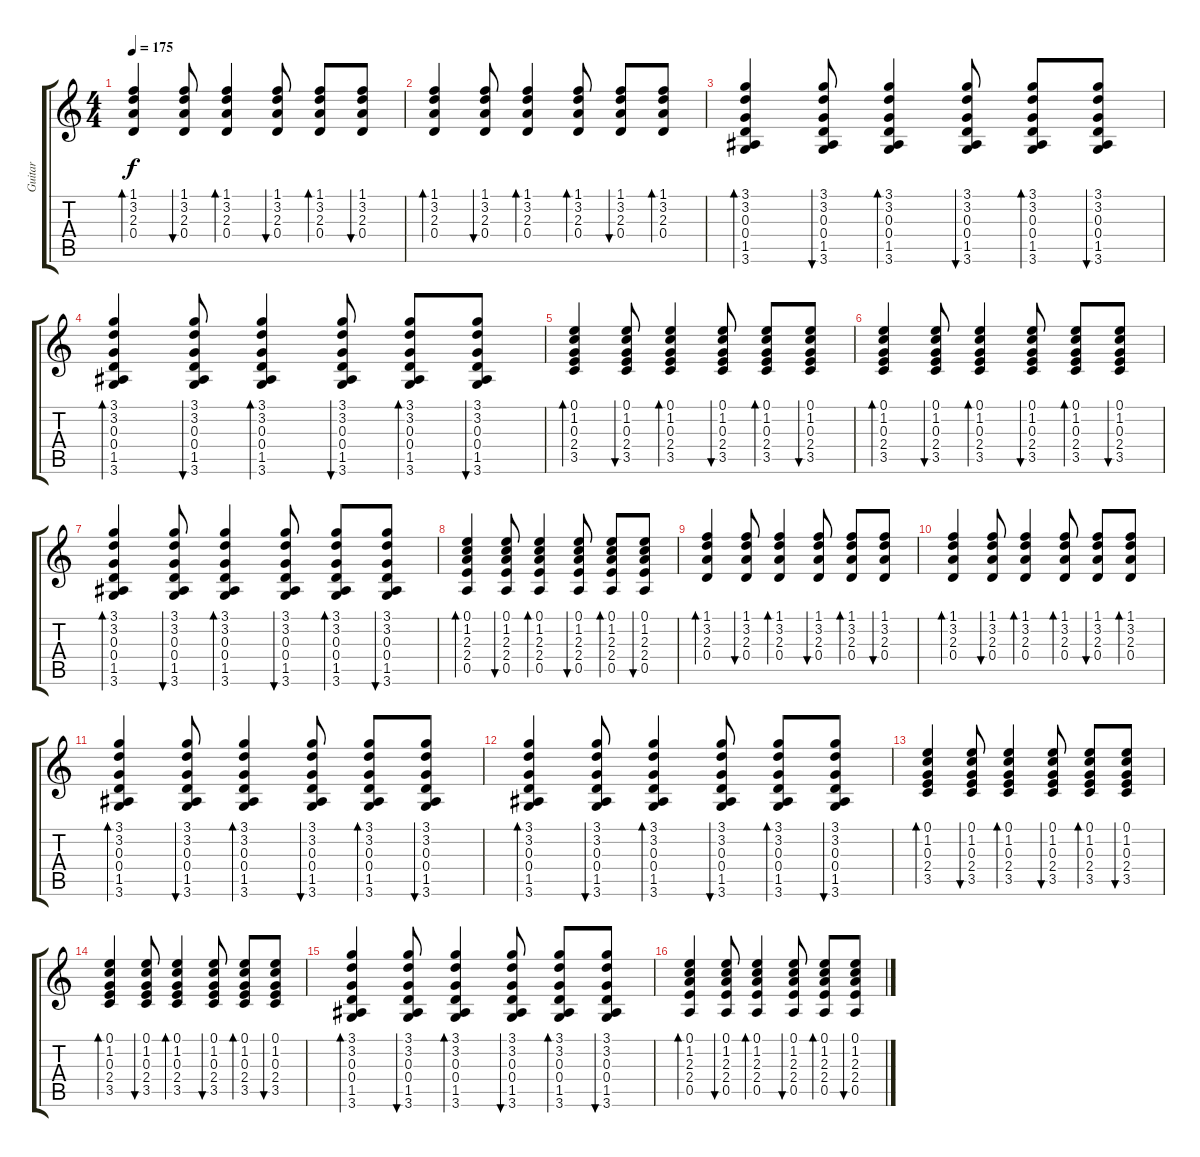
\track ("Guitar" "Guitar") {instrument electricguitarjazz}
\staff {score tabs}
\tuning (E4 B3 G3 D3 A2 E2) {hide}
\ts (4 4)
\tempo 175
\clef g2
\ks c
(1.1 3.2 2.3 0.4).4{bd 120 dy f instrument electricguitarjazz} (1.1 3.2 2.3 0.4).8{bu 120} (1.1 3.2 2.3 0.4).4{bd 120} (1.1 3.2 2.3 0.4).8{bu 120} (1.1 3.2 2.3 0.4).8{bd 120} (1.1 3.2 2.3 0.4).8{bu 120} |
(1.1 3.2 2.3 0.4).4{bd 120} (1.1 3.2 2.3 0.4).8{bu 120} (1.1 3.2 2.3 0.4).4{bd 120} (1.1 3.2 2.3 0.4).8{bd 120} (1.1 3.2 2.3 0.4).8{bu 120} (1.1 3.2 2.3 0.4).8{bd 120} |
(3.1 3.2 0.3 0.4 1.5 3.6).4{bd 120} (3.1 3.2 0.3 0.4 1.5 3.6).8{bu 120} (3.1 3.2 0.3 0.4 1.5 3.6).4{bd 120} (3.1 3.2 0.3 0.4 1.5 3.6).8{bu 120} (3.1 3.2 0.3 0.4 1.5 3.6).8{bd 120} (3.1 3.2 0.3 0.4 1.5 3.6).8{bu 120} |
(3.1 3.2 0.3 0.4 1.5 3.6).4{bd 120} (3.1 3.2 0.3 0.4 1.5 3.6).8{bu 120} (3.1 3.2 0.3 0.4 1.5 3.6).4{bd 120} (3.1 3.2 0.3 0.4 1.5 3.6).8{bu 120} (3.1 3.2 0.3 0.4 1.5 3.6).8{bd 120} (3.1 3.2 0.3 0.4 1.5 3.6).8{bu 120} |
(0.1 1.2 0.3 2.4 3.5).4{bd 120} (0.1 1.2 0.3 2.4 3.5).8{bu 120} (0.1 1.2 0.3 2.4 3.5).4{bd 120} (0.1 1.2 0.3 2.4 3.5).8{bu 120} (0.1 1.2 0.3 2.4 3.5).8{bd 120} (0.1 1.2 0.3 2.4 3.5).8{bu 120} |
(0.1 1.2 0.3 2.4 3.5).4{bd 120} (0.1 1.2 0.3 2.4 3.5).8{bu 120} (0.1 1.2 0.3 2.4 3.5).4{bd 120} (0.1 1.2 0.3 2.4 3.5).8{bu 120} (0.1 1.2 0.3 2.4 3.5).8{bd 120} (0.1 1.2 0.3 2.4 3.5).8{bu 120} |
(3.1 3.2 0.3 0.4 1.5 3.6).4{bd 120} (3.1 3.2 0.3 0.4 1.5 3.6).8{bu 120} (3.1 3.2 0.3 0.4 1.5 3.6).4{bd 120} (3.1 3.2 0.3 0.4 1.5 3.6).8{bu 120} (3.1 3.2 0.3 0.4 1.5 3.6).8{bd 120} (3.1 3.2 0.3 0.4 1.5 3.6).8{bu 120} |
(0.1 1.2 2.3 2.4 0.5).4{bd 120} (0.1 1.2 2.3 2.4 0.5).8{bu 120} (0.1 1.2 2.3 2.4 0.5).4{bd 120} (0.1 1.2 2.3 2.4 0.5).8{bu 120} (0.1 1.2 2.3 2.4 0.5).8{bd 120} (0.1 1.2 2.3 2.4 0.5).8{bu 120} |
(1.1 3.2 2.3 0.4).4{bd 120} (1.1 3.2 2.3 0.4).8{bu 120} (1.1 3.2 2.3 0.4).4{bd 120} (1.1 3.2 2.3 0.4).8{bu 120} (1.1 3.2 2.3 0.4).8{bd 120} (1.1 3.2 2.3 0.4).8{bu 120} |
(1.1 3.2 2.3 0.4).4{bd 120} (1.1 3.2 2.3 0.4).8{bu 120} (1.1 3.2 2.3 0.4).4{bd 120} (1.1 3.2 2.3 0.4).8{bd 120} (1.1 3.2 2.3 0.4).8{bu 120} (1.1 3.2 2.3 0.4).8{bd 120} |
(3.1 3.2 0.3 0.4 1.5 3.6).4{bd 120} (3.1 3.2 0.3 0.4 1.5 3.6).8{bu 120} (3.1 3.2 0.3 0.4 1.5 3.6).4{bd 120} (3.1 3.2 0.3 0.4 1.5 3.6).8{bu 120} (3.1 3.2 0.3 0.4 1.5 3.6).8{bd 120} (3.1 3.2 0.3 0.4 1.5 3.6).8{bu 120} |
(3.1 3.2 0.3 0.4 1.5 3.6).4{bd 120} (3.1 3.2 0.3 0.4 1.5 3.6).8{bu 120} (3.1 3.2 0.3 0.4 1.5 3.6).4{bd 120} (3.1 3.2 0.3 0.4 1.5 3.6).8{bu 120} (3.1 3.2 0.3 0.4 1.5 3.6).8{bd 120} (3.1 3.2 0.3 0.4 1.5 3.6).8{bu 120} |
(0.1 1.2 0.3 2.4 3.5).4{bd 120} (0.1 1.2 0.3 2.4 3.5).8{bu 120} (0.1 1.2 0.3 2.4 3.5).4{bd 120} (0.1 1.2 0.3 2.4 3.5).8{bu 120} (0.1 1.2 0.3 2.4 3.5).8{bd 120} (0.1 1.2 0.3 2.4 3.5).8{bu 120} |
(0.1 1.2 0.3 2.4 3.5).4{bd 120} (0.1 1.2 0.3 2.4 3.5).8{bu 120} (0.1 1.2 0.3 2.4 3.5).4{bd 120} (0.1 1.2 0.3 2.4 3.5).8{bu 120} (0.1 1.2 0.3 2.4 3.5).8{bd 120} (0.1 1.2 0.3 2.4 3.5).8{bu 120} |
(3.1 3.2 0.3 0.4 1.5 3.6).4{bd 120} (3.1 3.2 0.3 0.4 1.5 3.6).8{bu 120} (3.1 3.2 0.3 0.4 1.5 3.6).4{bd 120} (3.1 3.2 0.3 0.4 1.5 3.6).8{bu 120} (3.1 3.2 0.3 0.4 1.5 3.6).8{bd 120} (3.1 3.2 0.3 0.4 1.5 3.6).8{bu 120} |
(0.1 1.2 2.3 2.4 0.5).4{bd 120} (0.1 1.2 2.3 2.4 0.5).8{bu 120} (0.1 1.2 2.3 2.4 0.5).4{bd 120} (0.1 1.2 2.3 2.4 0.5).8{bu 120} (0.1 1.2 2.3 2.4 0.5).8{bd 120} (0.1 1.2 2.3 2.4 0.5).8{bu 120}
